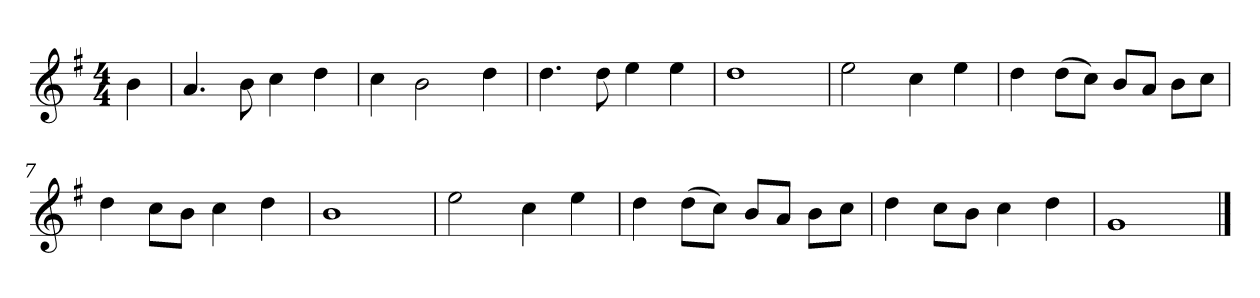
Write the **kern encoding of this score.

**kern
*part1
*staff1
*k[f#]
*M4/4
*MM120
=
4b
=1
4.a
8b
4cc
4dd
=2
4cc
2b
4dd
=3
4.dd
8dd
4ee
4ee
=4
1dd
=5
2ee
4cc
4ee
=6
4dd
(8ddL
8ccJ)
8bL
8aJ
8bL
8ccJ
=7
4dd
8ccL
8bJ
4cc
4dd
=8
1b
=9
2ee
4cc
4ee
=10
4dd
(8ddL
8ccJ)
8bL
8aJ
8bL
8ccJ
=11
4dd
8ccL
8bJ
4cc
4dd
=12
1g
==
*-
